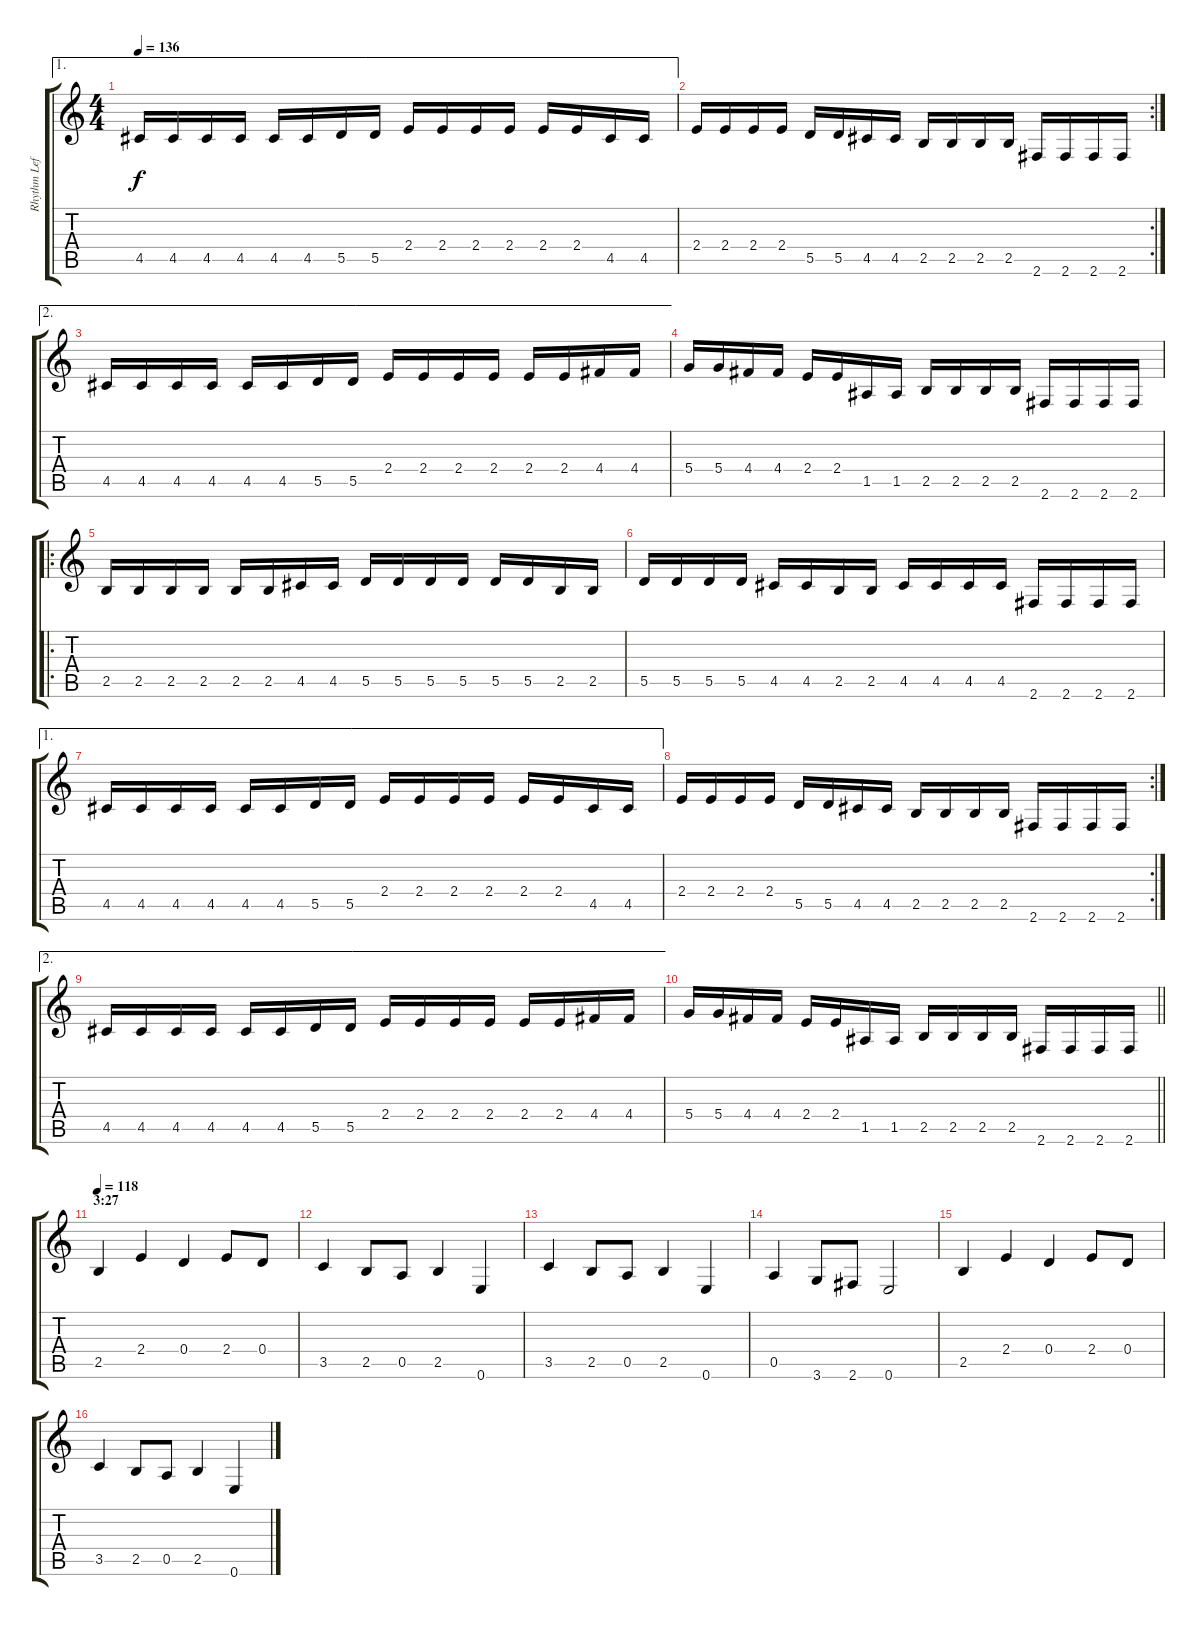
\track ("Rhythm Left" "Rhythm Lef") {instrument distortionguitar}
\staff {score tabs}
\tuning (E4 B3 G3 D3 A2 E2) {hide}
\ae 1
\ts (4 4)
\tempo 136
\clef g2
\ks c
4.5.16{dy f} 4.5.16 4.5.16 4.5.16 4.5.16 4.5.16 5.5.16 5.5.16 2.4.16 2.4.16 2.4.16 2.4.16 2.4.16 2.4.16 4.5.16 4.5.16 |
\rc 2
2.4.16 2.4.16 2.4.16 2.4.16 5.5.16 5.5.16 4.5.16 4.5.16 2.5.16 2.5.16 2.5.16 2.5.16 2.6.16 2.6.16 2.6.16 2.6.16 |
\ae 2
4.5.16 4.5.16 4.5.16 4.5.16 4.5.16 4.5.16 5.5.16 5.5.16 2.4.16 2.4.16 2.4.16 2.4.16 2.4.16 2.4.16 4.4.16 4.4.16 |
5.4.16 5.4.16 4.4.16 4.4.16 2.4.16 2.4.16 1.5.16 1.5.16 2.5.16 2.5.16 2.5.16 2.5.16 2.6.16 2.6.16 2.6.16 2.6.16 |
\ro
2.5.16 2.5.16 2.5.16 2.5.16 2.5.16 2.5.16 4.5.16 4.5.16 5.5.16 5.5.16 5.5.16 5.5.16 5.5.16 5.5.16 2.5.16 2.5.16 |
5.5.16 5.5.16 5.5.16 5.5.16 4.5.16 4.5.16 2.5.16 2.5.16 4.5.16 4.5.16 4.5.16 4.5.16 2.6.16 2.6.16 2.6.16 2.6.16 |
\ae 1
4.5.16 4.5.16 4.5.16 4.5.16 4.5.16 4.5.16 5.5.16 5.5.16 2.4.16 2.4.16 2.4.16 2.4.16 2.4.16 2.4.16 4.5.16 4.5.16 |
\rc 2
2.4.16 2.4.16 2.4.16 2.4.16 5.5.16 5.5.16 4.5.16 4.5.16 2.5.16 2.5.16 2.5.16 2.5.16 2.6.16 2.6.16 2.6.16 2.6.16 |
\ae 2
4.5.16 4.5.16 4.5.16 4.5.16 4.5.16 4.5.16 5.5.16 5.5.16 2.4.16 2.4.16 2.4.16 2.4.16 2.4.16 2.4.16 4.4.16 4.4.16 |
\barLineRight lightlight
5.4.16 5.4.16 4.4.16 4.4.16 2.4.16 2.4.16 1.5.16 1.5.16 2.5.16 2.5.16 2.5.16 2.5.16 2.6.16 2.6.16 2.6.16 2.6.16 |
\section ("" "3:27")
\tempo 118
2.5.4 2.4.4 0.4.4 2.4.8 0.4.8 |
3.5.4 2.5.8 0.5.8 2.5.4 0.6.4 |
3.5.4 2.5.8 0.5.8 2.5.4 0.6.4 |
0.5.4 3.6.8 2.6.8 0.6.2 |
2.5.4 2.4.4 0.4.4 2.4.8 0.4.8 |
3.5.4 2.5.8 0.5.8 2.5.4 0.6.4
